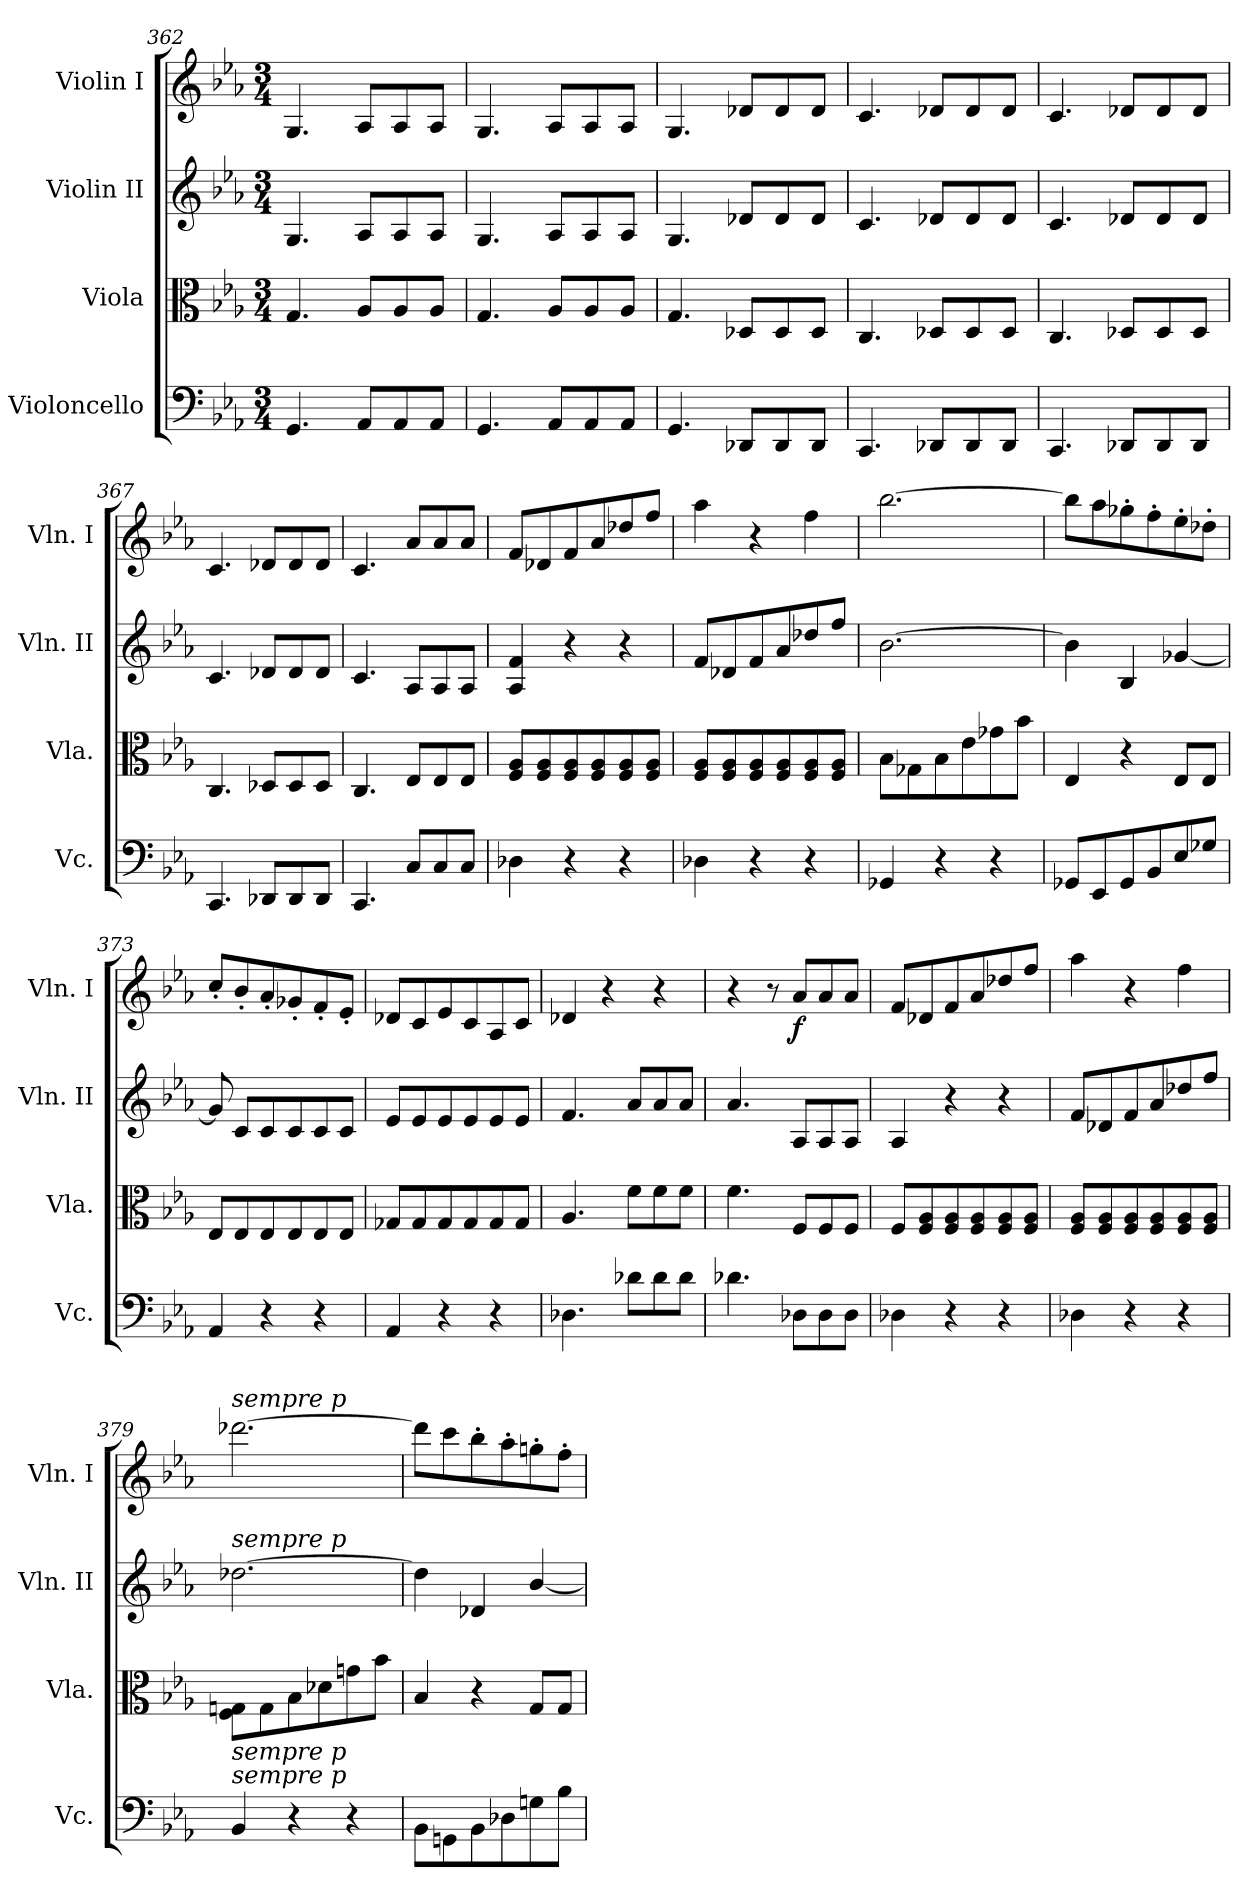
**kern	**kern	**kern	**kern	**dynam
*part4	*part3	*part2	*part1	*part1
*staff4	*staff3	*staff2	*staff1	*staff1
*I"Violoncello	*I"Viola	*I"Violin II	*I"Violin I	*
*I'Vc.	*I'Vla.	*I'Vln. II	*I'Vln. I	*
*clefF4	*clefC3	*clefG2	*clefG2	*
*k[b-e-a-]	*k[b-e-a-]	*k[b-e-a-]	*k[b-e-a-]	*
*c:	*c:	*c:	*c:	*
*M3/4	*M3/4	*M3/4	*M3/4	*
=362	=362	=362	=362	=362
4.GG/	4.G/	4.G/	4.G/	.
8AA-/L	8A-/L	8A-/L	8A-/L	.
8AA-/	8A-/	8A-/	8A-/	.
8AA-/J	8A-/J	8A-/J	8A-/J	.
=363	=363	=363	=363	=363
4.GG/	4.G/	4.G/	4.G/	.
8AA-/L	8A-/L	8A-/L	8A-/L	.
8AA-/	8A-/	8A-/	8A-/	.
8AA-/J	8A-/J	8A-/J	8A-/J	.
=364	=364	=364	=364	=364
4.GG/	4.G/	4.G/	4.G/	.
8DD-X/L	8D-X/L	8d-X/L	8d-X/L	.
8DD-/	8D-/	8d-/	8d-/	.
8DD-/J	8D-/J	8d-/J	8d-/J	.
!!LO:LB:g=z
=365	=365	=365	=365	=365
4.CC/	4.C/	4.c/	4.c/	.
8DD-X/L	8D-X/L	8d-X/L	8d-X/L	.
8DD-/	8D-/	8d-/	8d-/	.
8DD-/J	8D-/J	8d-/J	8d-/J	.
=366	=366	=366	=366	=366
4.CC/	4.C/	4.c/	4.c/	.
8DD-X/L	8D-X/L	8d-X/L	8d-X/L	.
8DD-/	8D-/	8d-/	8d-/	.
8DD-/J	8D-/J	8d-/J	8d-/J	.
=367	=367	=367	=367	=367
4.CC/	4.C/	4.c/	4.c/	.
8DD-X/L	8D-X/L	8d-X/L	8d-X/L	.
8DD-/	8D-/	8d-/	8d-/	.
8DD-/J	8D-/J	8d-/J	8d-/J	.
=368	=368	=368	=368	=368
4.CC/	4.C/	4.c/	4.c/	.
8C/L	8E-/L	8A-/L	8a-/L	.
8C/	8E-/	8A-/	8a-/	.
8C/J	8E-/J	8A-/J	8a-/J	.
=369	=369	=369	=369	=369
4D-X\	8F/ 8A-/L	4A-/ 4f/	8f/L	.
.	8F/ 8A-/	.	8d-X/	.
4r	8F/ 8A-/	4r	8f/	.
.	8F/ 8A-/	.	8a-/	.
4r	8F/ 8A-/	4r	8dd-X/	.
.	8F/ 8A-/J	.	8ff/J	.
=370	=370	=370	=370	=370
4D-X\	8F/ 8A-/L	8f/L	4aa-\	.
.	8F/ 8A-/	8d-X/	.	.
4r	8F/ 8A-/	8f/	4r	.
.	8F/ 8A-/	8a-/	.	.
4r	8F/ 8A-/	8dd-X/	4ff\	.
.	8F/ 8A-/J	8ff/J	.	.
=371	=371	=371	=371	=371
4GG-X/	8B-\L	[2.b-\	[2.bb-\	.
.	8G-X\	.	.	.
4r	8B-\	.	.	.
.	8e-\	.	.	.
4r	8g-X\	.	.	.
.	8b-\J	.	.	.
!!LO:PB:g=z
=372	=372	=372	=372	=372
8GG-X/L	4E-/	4b-\]	8bb-\L]	.
8EE-/	.	.	8aa-\	.
8GG-/	4r	4B-/	8gg-X'\	.
8BB-/	.	.	8ff'\	.
8E-/	8E-/L	[4g-X/	8ee-'\	.
8G-X/J	8E-/J	.	8dd-X'\J	.
=373	=373	=373	=373	=373
4AA-/	8E-/L	8g-/]	8cc'/L	.
.	8E-/	8c/L	8b-'/	.
4r	8E-/	8c/	8a-'/	.
.	8E-/	8c/	8g-X'/	.
4r	8E-/	8c/	8f'/	.
.	8E-/J	8c/J	8e-'/J	.
=374	=374	=374	=374	=374
4AA-/	8G-X/L	8e-/L	8d-X/L	.
.	8G-/	8e-/	8c/	.
4r	8G-/	8e-/	8e-/	.
.	8G-/	8e-/	8c/	.
4r	8G-/	8e-/	8A-/	.
.	8G-/J	8e-/J	8c/J	.
=375	=375	=375	=375	=375
4.D-X\	4.A-/	4.f/	4d-X/	.
.	.	.	4r	.
8d-X\L	8f\L	8a-/L	.	.
8d-\	8f\	8a-/	4r	.
8d-\J	8f\J	8a-/J	.	.
=376	=376	=376	=376	=376
4.d-X\	4.f\	4.a-/	4r	.
.	.	.	8r	.
!	!	!	!	!LO:DY:b
8D-X\L	8F/L	8A-/L	8a-/L	f
8D-\	8F/	8A-/	8a-/	.
8D-\J	8F/J	8A-/J	8a-/J	.
=377	=377	=377	=377	=377
4D-X\	8F/L	4A-/	8f/L	.
.	8F/ 8A-/	.	8d-X/	.
4r	8F/ 8A-/	4r	8f/	.
.	8F/ 8A-/	.	8a-/	.
4r	8F/ 8A-/	4r	8dd-X/	.
.	8F/ 8A-/J	.	8ff/J	.
!!LO:LB:g=z
=378	=378	=378	=378	=378
4D-X\	8F/ 8A-/L	8f/L	4aa-\	.
.	8F/ 8A-/	8d-X/	.	.
4r	8F/ 8A-/	8f/	4r	.
.	8F/ 8A-/	8a-/	.	.
4r	8F/ 8A-/	8dd-X/	4ff\	.
.	8F/ 8A-/J	8ff/J	.	.
=379	=379	=379	=379	=379
!	!	!	!LO:TX:a:i:t=sempre p	!
!	!	!LO:TX:a:i:t=sempre p	!	!
!LO:TX:a:i:t=sempre p	!	!	!	!
!LO:TX:a:i:t=sempre p	!	!	!	!
4BB-/	8F\ 8Gn\L	[2.dd-X\	[2.ddd-X\	.
.	8G\	.	.	.
4r	8B-\	.	.	.
.	8d-X\	.	.	.
4r	8gn\	.	.	.
.	8b-\J	.	.	.
=380	=380	=380	=380	=380
8BB-\L	4B-/	4dd-\]	8ddd-\L]	.
8GGn\	.	.	8ccc\	.
8BB-\	4r	4d-X/	8bb-'\	.
8D-X\	.	.	8aa-'\	.
8Gn\	8G/L	[4b-/	8ggn'\	.
8B-\J	8G/J	.	8ff'\J	.
=	=	=	=	=
*-	*-	*-	*-	*-
